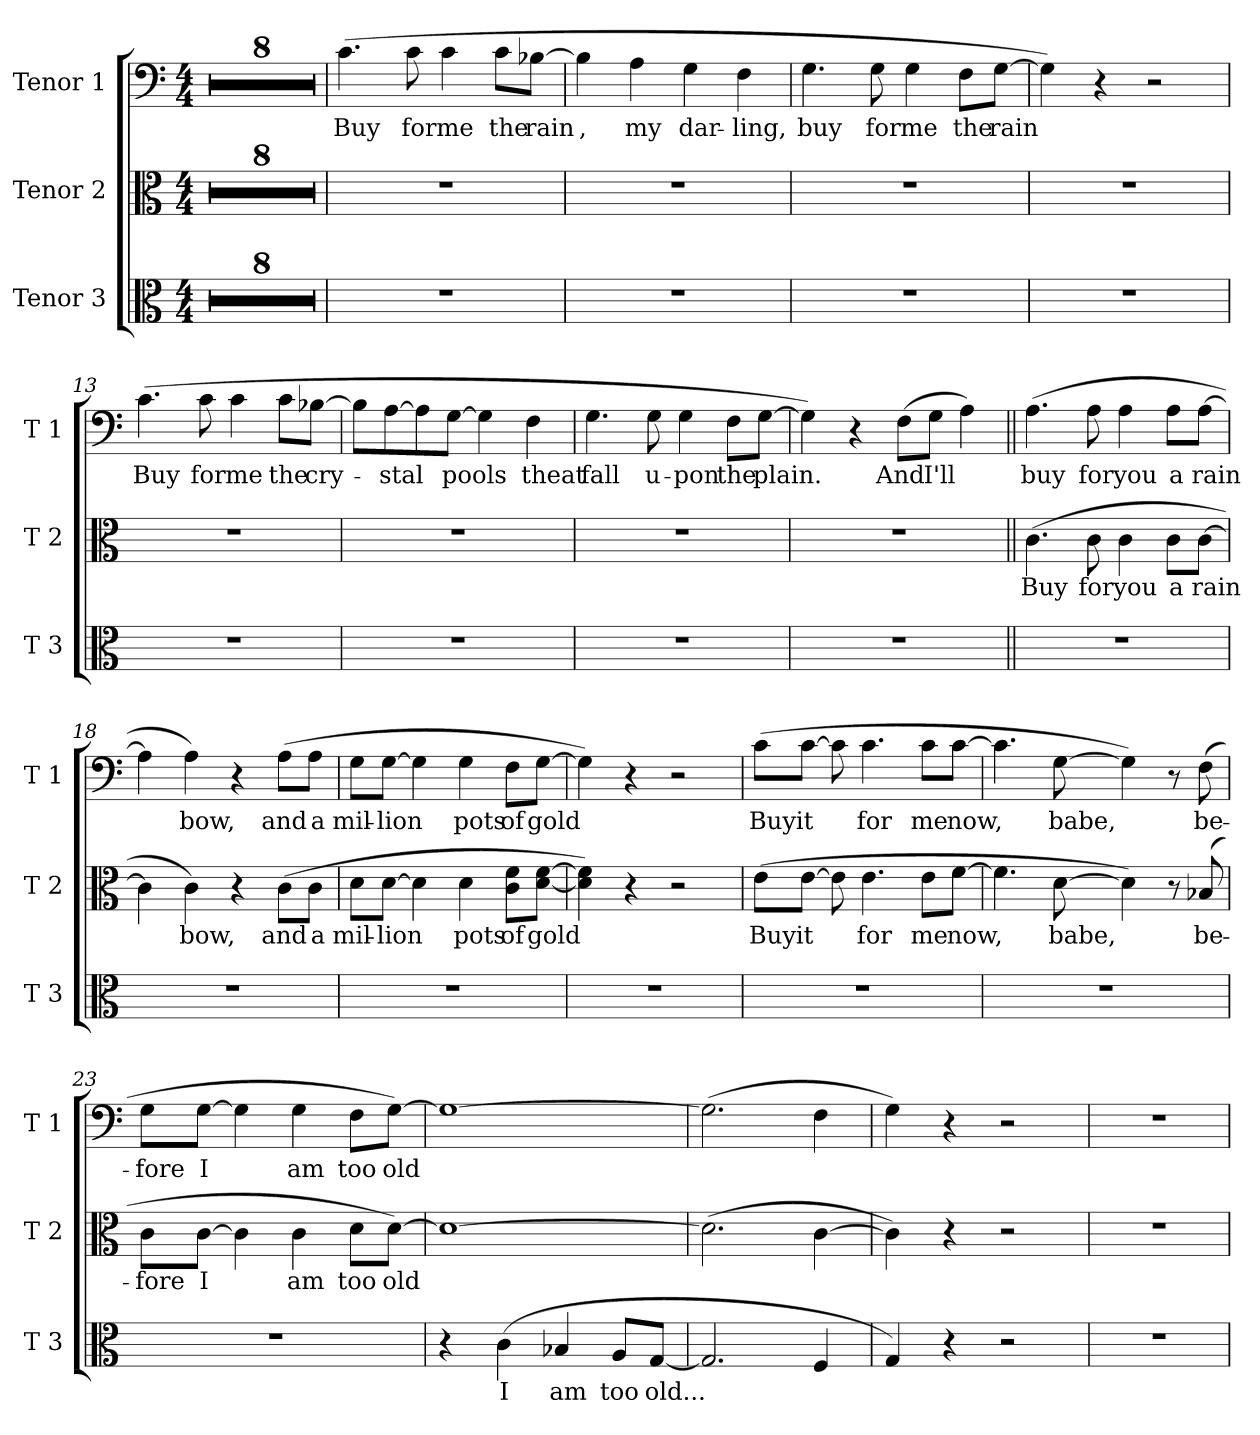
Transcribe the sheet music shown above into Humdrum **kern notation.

**kern	**text	**kern	**text	**kern	**text
*part3	*part3	*part2	*part2	*part1	*part1
*staff3	*staff3	*staff2	*staff2	*staff1	*staff1
*I"Tenor 3	*	*I"Tenor 2	*	*I"Tenor 1	*
*I'T 3	*	*I'T 2	*	*I'T 1	*
*clefC3	*	*clefC3	*	*clefF4	*
*k[]	*	*k[]	*	*k[]	*
*C:	*	*C:	*	*C:	*
*M4/4	*	*M4/4	*	*M4/4	*
=1	=1	=1	=1	=1	=1
1r	.	1r	.	1r	.
=2	=2	=2	=2	=2	=2
1r	.	1r	.	1r	.
=3	=3	=3	=3	=3	=3
1r	.	1r	.	1r	.
=4	=4	=4	=4	=4	=4
1r	.	1r	.	1r	.
=5	=5	=5	=5	=5	=5
1r	.	1r	.	1r	.
=6	=6	=6	=6	=6	=6
1r	.	1r	.	1r	.
=7	=7	=7	=7	=7	=7
1r	.	1r	.	1r	.
=8	=8	=8	=8	=8	=8
1r	.	1r	.	1r	.
!!LO:LB:g=z
=9	=9	=9	=9	=9	=9
!	!	!	!	!	!LO:LY:b
1r	.	1r	.	(>4.c\	Buy
!	!	!	!	!	!LO:LY:b
.	.	.	.	8c\	for
!	!	!	!	!	!LO:LY:b
.	.	.	.	4c\	me
!	!	!	!	!	!LO:LY:b
.	.	.	.	8c\L	the
!	!	!	!	!	!LO:LY:b
.	.	.	.	[8B-X\J	rain
=10	=10	=10	=10	=10	=10
!	!	!	!	!	!LO:LY:b
1r	.	1r	.	4B-\]	,
!	!	!	!	!	!LO:LY:b
.	.	.	.	4A\	my
!	!	!	!	!	!LO:LY:b
.	.	.	.	4G\	dar-
!	!	!	!	!	!LO:LY:b
.	.	.	.	4F\	-ling,
=11	=11	=11	=11	=11	=11
!	!	!	!	!	!LO:LY:b
1r	.	1r	.	4.G\	buy
!	!	!	!	!	!LO:LY:b
.	.	.	.	8G\	for
!	!	!	!	!	!LO:LY:b
.	.	.	.	4G\	me
!	!	!	!	!	!LO:LY:b
.	.	.	.	8F\L	the
!	!	!	!	!	!LO:LY:b
.	.	.	.	[8G\J	rain
=12	=12	=12	=12	=12	=12
!	!	!	!	!	!LO:LY:b
1r	.	1r	.	4G\])	.
.	.	.	.	4r	.
.	.	.	.	2r	.
!!LO:LB:g=z
=13	=13	=13	=13	=13	=13
!	!	!	!	!	!LO:LY:b
1r	.	1r	.	(>4.c\	Buy
!	!	!	!	!	!LO:LY:b
.	.	.	.	8c\	for
!	!	!	!	!	!LO:LY:b
.	.	.	.	4c\	me
!	!	!	!	!	!LO:LY:b
.	.	.	.	8c\L	the
!	!	!	!	!	!LO:LY:b
.	.	.	.	[8B-X\J	cry-
=14	=14	=14	=14	=14	=14
1r	.	1r	.	8B-\L]	.
!	!	!	!	!	!LO:LY:b
.	.	.	.	[8A\	-stal
.	.	.	.	8A\]	.
!	!	!	!	!	!LO:LY:b
.	.	.	.	[8G\J	pools
.	.	.	.	4G\]	.
!	!	!	!	!	!LO:LY:b
.	.	.	.	4F\	theat
=15	=15	=15	=15	=15	=15
!	!	!	!	!	!LO:LY:b
1r	.	1r	.	4.G\	fall
!	!	!	!	!	!LO:LY:b
.	.	.	.	8G\	u-
!	!	!	!	!	!LO:LY:b
.	.	.	.	4G\	-pon
!	!	!	!	!	!LO:LY:b
.	.	.	.	8F\L	the
!	!	!	!	!	!LO:LY:b
.	.	.	.	[8G\J	plain.
=16	=16	=16	=16	=16	=16
1r	.	1r	.	4G\])	.
.	.	.	.	4r	.
!	!	!	!	!	!LO:LY:b
.	.	.	.	(>8F\L	And
!	!	!	!	!	!LO:LY:b
.	.	.	.	8G\J	I'll
.	.	.	.	4A\)	.
!!LO:PB:g=z
=17||	=17||	=17||	=17||	=17||	=17||
!	!	!	!LO:LY:b	!	!LO:LY:b
1r	.	(>4.c\	Buy	(>4.A\	buy
!	!	!	!LO:LY:b	!	!LO:LY:b
.	.	8c\	for	8A\	for
!	!	!	!LO:LY:b	!	!LO:LY:b
.	.	4c\	you	4A\	you
!	!	!	!LO:LY:b	!	!LO:LY:b
.	.	8c\L	a	8A\L	a
!	!	!	!LO:LY:b	!	!LO:LY:b
.	.	[8c\J	rain	[8A\J	rain
=18	=18	=18	=18	=18	=18
1r	.	4c\]	.	4A\]	.
!	!	!	!LO:LY:b	!	!LO:LY:b
.	.	4c\)	bow,	4A\)	bow,
.	.	4r	.	4r	.
!	!	!	!LO:LY:b	!	!LO:LY:b
.	.	(>8c\L	and	(>8A\L	and
!	!	!	!LO:LY:b	!	!LO:LY:b
.	.	8c\J	a	8A\J	a
=19	=19	=19	=19	=19	=19
!	!	!	!LO:LY:b	!	!LO:LY:b
1r	.	8d\L	mil-	8G\L	mil-
!	!	!	!LO:LY:b	!	!LO:LY:b
.	.	[8d\J	-lion	[8G\J	-lion
.	.	4d\]	.	4G\]	.
!	!	!	!LO:LY:b	!	!LO:LY:b
.	.	4d\	pots	4G\	pots
!	!	!	!LO:LY:b	!	!LO:LY:b
.	.	8c\ 8f\L	of	8F\L	of
!	!	!	!LO:LY:b	!	!LO:LY:b
.	.	[8d\ [8f\J	gold	[8G\J	gold
=20	=20	=20	=20	=20	=20
!	!	!	!LO:LY:b	!	!LO:LY:b
1r	.	4d\] 4f\])	.	4G\])	.
.	.	4r	.	4r	.
.	.	2r	.	2r	.
!!LO:LB:g=z
=21	=21	=21	=21	=21	=21
!	!	!	!LO:LY:b	!	!LO:LY:b
1r	.	(>8e\L	Buy	(>8c\L	Buy
!	!	!	!LO:LY:b	!	!LO:LY:b
.	.	[8e\J	it	[8c\J	it
.	.	8e\]	.	8c\]	.
!	!	!	!LO:LY:b	!	!LO:LY:b
.	.	4.e\	for	4.c\	for
!	!	!	!LO:LY:b	!	!LO:LY:b
.	.	8e\L	me	8c\L	me
!	!	!	!LO:LY:b	!	!LO:LY:b
.	.	[8f\J	now,	[8c\J	now,
=22	=22	=22	=22	=22	=22
1r	.	4.f\]	.	4.c\]	.
!	!	!	!LO:LY:b	!	!LO:LY:b
.	.	[8d\	babe,	[8G\	babe,
.	.	4d\])	.	4G\])	.
.	.	8r	.	8r	.
!	!	!LO:N:head=solid	!LO:LY:b	!LO:N:head=solid	!LO:LY:b
.	.	(>8B-X/	be-	(>8F\	be-
=23	=23	=23	=23	=23	=23
!	!	!	!LO:LY:b	!	!LO:LY:b
1r	.	8c\L	-fore	8G\L	-fore
!	!	!	!LO:LY:b	!	!LO:LY:b
.	.	[8c\J	I	[8G\J	I
.	.	4c\]	.	4G\]	.
!	!	!	!LO:LY:b	!	!LO:LY:b
.	.	4c\	am	4G\	am
!	!	!	!LO:LY:b	!	!LO:LY:b
.	.	8d\L	too	8F\L	too
!	!	!	!LO:LY:b	!	!LO:LY:b
.	.	[8d\J)	old	[8G\J)	old
=24	=24	=24	=24	=24	=24
4r	.	1d_	.	1G_	.
!	!LO:LY:b	!	!	!	!
(>4c\	I	.	.	.	.
!	!LO:LY:b	!	!	!	!
4B-X/	am	.	.	.	.
!	!LO:LY:b	!	!	!	!
8A/L	too	.	.	.	.
!	!LO:LY:b	!	!	!	!
[8G/J	old...	.	.	.	.
!!LO:LB:g=z
=25	=25	=25	=25	=25	=25
2.G/]	.	(>2.d\]	.	(>2.G\]	.
4F/	.	[4c\	.	4F\	.
!!LO:PB:g=z
=26	=26	=26	=26	=26	=26
!	!	!	!LO:LY:b	!	!LO:LY:b
4G/)	.	4c\])	.	4G\)	.
4r	.	4r	.	4r	.
2r	.	2r	.	2r	.
=27	=27	=27	=27	=27	=27
1r	.	1r	.	1r	.
=	=	=	=	=	=
*-	*-	*-	*-	*-	*-
